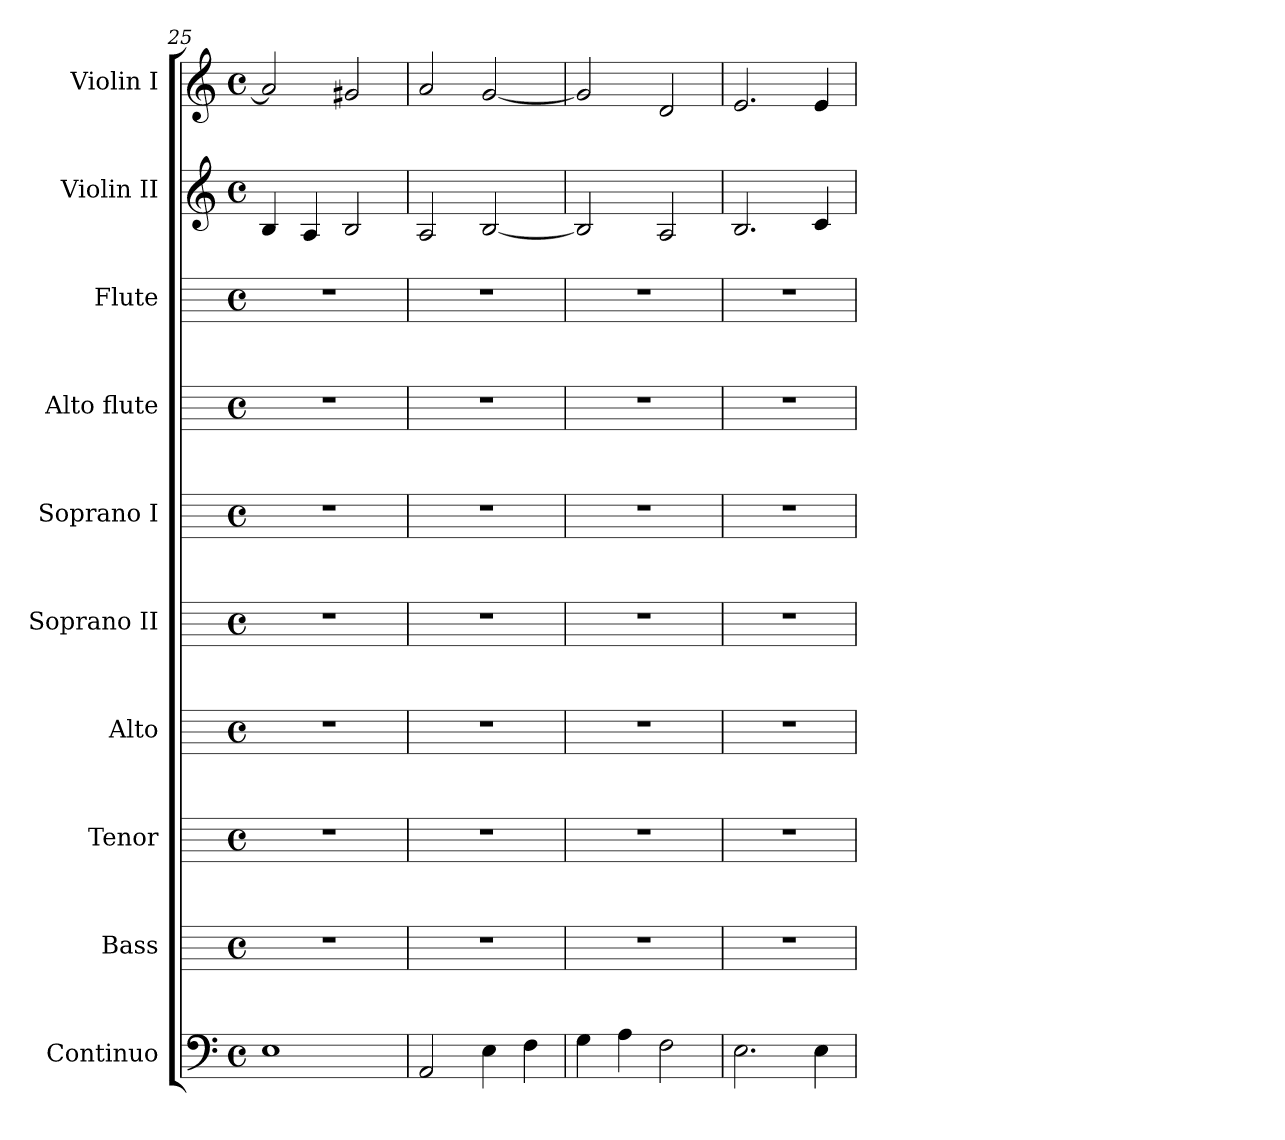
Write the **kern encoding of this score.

**kern	**kern	**kern	**kern	**kern	**kern	**kern	**kern	**kern	**kern
*part10	*part9	*part8	*part7	*part6	*part5	*part4	*part3	*part2	*part1
*staff10	*staff9	*staff8	*staff7	*staff6	*staff5	*staff4	*staff3	*staff2	*staff1
*I"Continuo	*I"Bass	*I"Tenor	*I"Alto	*I"Soprano II	*I"Soprano I	*I"Alto flute	*I"Flute	*I"Violin II	*I"Violin I
*I'Continuo	*I'Bass	*I'Tenor	*I'Alto	*I'Soprano II	*I'Soprano I	*I'Alto flute	*I'Flute	*I'Violin II	*I'Violin I
*clefF4	*	*	*	*	*	*	*	*clefG2	*clefG2
*k[]	*	*	*	*	*	*	*	*k[]	*k[]
*C:	*	*	*	*	*	*	*	*C:	*C:
*M4/4	*M4/4	*M4/4	*M4/4	*M4/4	*M4/4	*M4/4	*M4/4	*M4/4	*M4/4
*met(c)	*met(c)	*met(c)	*met(c)	*met(c)	*met(c)	*met(c)	*met(c)	*met(c)	*met(c)
=25	=25	=25	=25	=25	=25	=25	=25	=25	=25
1E	1r	1r	1r	1r	1r	1r	1r	4B	2a]
.	.	.	.	.	.	.	.	4A	.
.	.	.	.	.	.	.	.	2B	2g#X
=26	=26	=26	=26	=26	=26	=26	=26	=26	=26
2AA	1r	1r	1r	1r	1r	1r	1r	2A	2a
4E	.	.	.	.	.	.	.	[2B	[2g
4F	.	.	.	.	.	.	.	.	.
=27	=27	=27	=27	=27	=27	=27	=27	=27	=27
4G	1r	1r	1r	1r	1r	1r	1r	2B]	2g]
4A	.	.	.	.	.	.	.	.	.
2F	.	.	.	.	.	.	.	2A	2d
=28	=28	=28	=28	=28	=28	=28	=28	=28	=28
2.E	1r	1r	1r	1r	1r	1r	1r	2.B	2.e
4E	.	.	.	.	.	.	.	4c	4e
=	=	=	=	=	=	=	=	=	=
*-	*-	*-	*-	*-	*-	*-	*-	*-	*-
